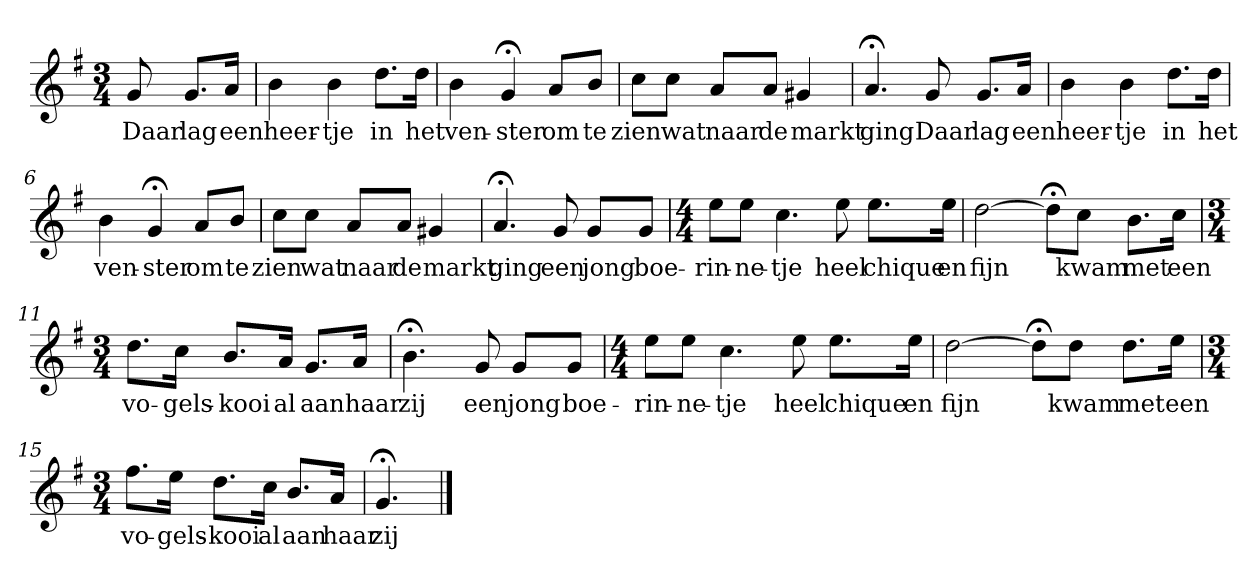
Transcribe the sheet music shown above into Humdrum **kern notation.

**kern	**text
*part1	*part1
*staff1	*staff1
*k[f#]	*
*G:	*
*M3/4	*
*MM120	*
=	=
8g	Daar
8.gL	lag
16aJk	een
=1	=1
4b	heer-
4b	-tje
8.ddL	in
16ddJk	het
=2	=2
4b	ven-
4g;<	-ster
8aL	om
8bJ	te
=3	=3
8ccL	zien
8ccJ	wat
8aL	naar
8aJ	de
4g#X	markt
=4	=4
4.a;<	ging
8g	Daar
8.gL	lag
16aJk	een
=5	=5
4b	heer-
4b	-tje
8.ddL	in
16ddJk	het
=6	=6
4b	ven-
4g;<	-ster
8aL	om
8bJ	te
=7	=7
8ccL	zien
8ccJ	wat
8aL	naar
8aJ	de
4g#X	markt
=8	=8
4.a;<	ging
8g	een
8gL	jong
8gJ	boe-
=9	=9
*M4/4	*
8eeL	-rin-
8eeJ	-ne-
4.cc	-tje
8ee	heel
8.eeL	chique
16eeJk	en
=10	=10
[2dd	fijn
8dd;<L]	.
8ccJ	kwam
8.bL	met
16ccJk	een
=11	=11
*M3/4	*
8.ddL	vo-
16ccJk	-gels-
8.bL	-kooi
16aJk	al
8.gL	aan
16aJk	haar
=12	=12
4.b;<	zij
8g	een
8gL	jong
8gJ	boe-
=13	=13
*M4/4	*
8eeL	-rin-
8eeJ	-ne-
4.cc	-tje
8ee	heel
8.eeL	chique
16eeJk	en
=14	=14
[2dd	fijn
8dd;<L]	.
8ddJ	kwam
8.ddL	met
16eeJk	een
=15	=15
*M3/4	*
8.ff#L	vo-
16eeJk	-gels-
8.ddL	-kooi
16ccJk	al
8.bL	aan
16aJk	haar
=16	=16
4.g;<	zij
==	==
*-	*-
